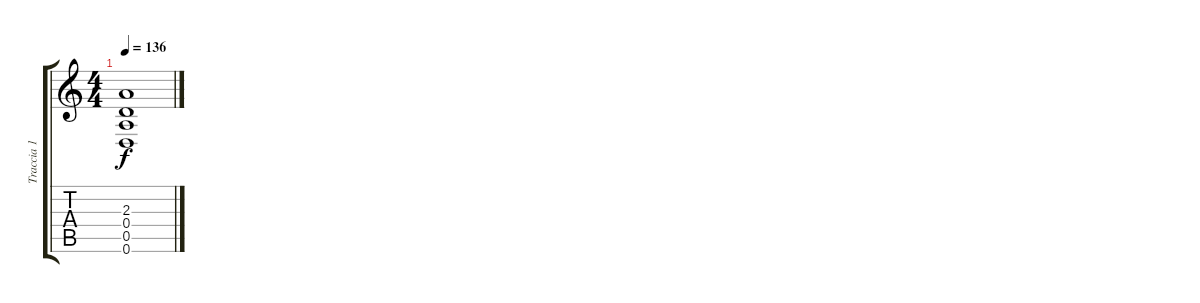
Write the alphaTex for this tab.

\track ("Traccia 1" "Traccia 1") {instrument electricguitarjazz}
\staff {score tabs}
\tuning (E4 B3 G3 D3 A2 D2) {hide}
\ts (4 4)
\tempo 136
\clef g2
\ks c
(2.3 0.4 0.5 0.6).1{dy f}
